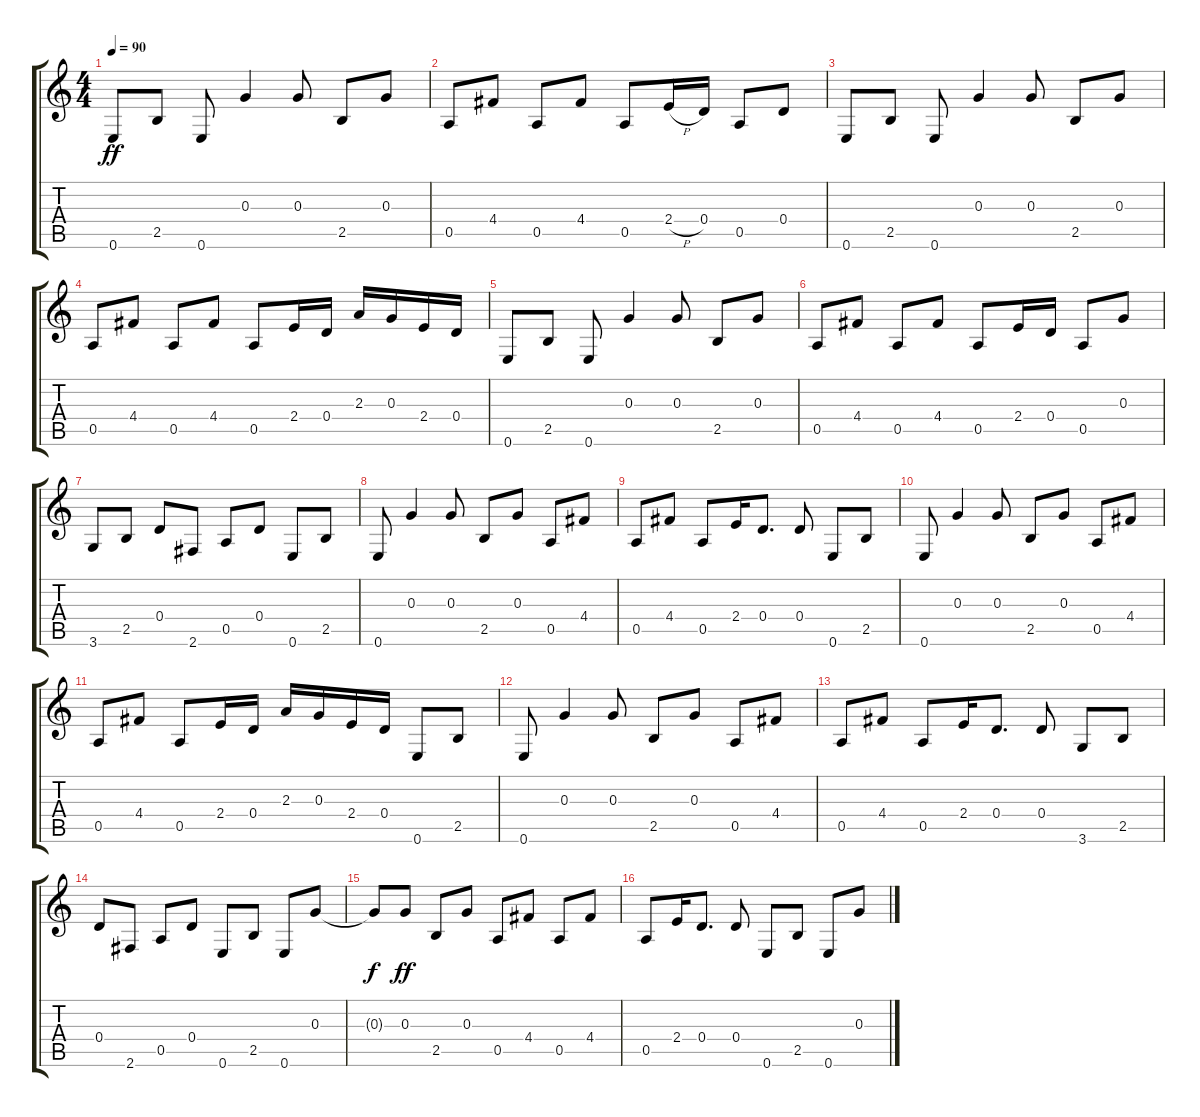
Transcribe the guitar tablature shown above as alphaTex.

\track "" {instrument acousticguitarsteel}
\staff {score tabs}
\tuning (E4 B3 G3 D3 A2 E2) {hide}
\ts (4 4)
\tempo 90
\clef g2
\ks c
0.6.8{dy ff instrument acousticguitarsteel} 2.5.8 0.6.8 0.3.4 0.3.8 2.5.8 0.3.8 |
0.5.8 4.4.8 0.5.8 4.4.8 0.5.8 2.4{h}.16 0.4.16 0.5.8 0.4.8 |
0.6.8 2.5.8 0.6.8 0.3.4 0.3.8 2.5.8 0.3.8 |
0.5.8 4.4.8 0.5.8 4.4.8 0.5.8 2.4.16 0.4.16 2.3.16 0.3.16 2.4.16 0.4.16 |
0.6.8 2.5.8 0.6.8 0.3.4 0.3.8 2.5.8 0.3.8 |
0.5.8 4.4.8 0.5.8 4.4.8 0.5.8 2.4.16 0.4.16 0.5.8 0.3.8 |
3.6.8 2.5.8 0.4.8 2.6.8 0.5.8 0.4.8 0.6.8 2.5.8 |
0.6.8 0.3.4 0.3.8 2.5.8 0.3.8 0.5.8 4.4.8 |
0.5.8 4.4.8 0.5.8 2.4.16 0.4.8{d} 0.4.8 0.6.8 2.5.8 |
0.6.8 0.3.4 0.3.8 2.5.8 0.3.8 0.5.8 4.4.8 |
0.5.8 4.4.8 0.5.8 2.4.16 0.4.16 2.3.16 0.3.16 2.4.16 0.4.16 0.6.8 2.5.8 |
0.6.8 0.3.4 0.3.8 2.5.8 0.3.8 0.5.8 4.4.8 |
0.5.8 4.4.8 0.5.8 2.4.16 0.4.8{d} 0.4.8 3.6.8 2.5.8 |
0.4.8 2.6.8 0.5.8 0.4.8 0.6.8 2.5.8 0.6.8 0.3.8 |
0.3{t}.8{dy f} 0.3.8{dy ff} 2.5.8 0.3.8 0.5.8 4.4.8 0.5.8 4.4.8 |
0.5.8 2.4.16 0.4.8{d} 0.4.8 0.6.8 2.5.8 0.6.8 0.3.8
